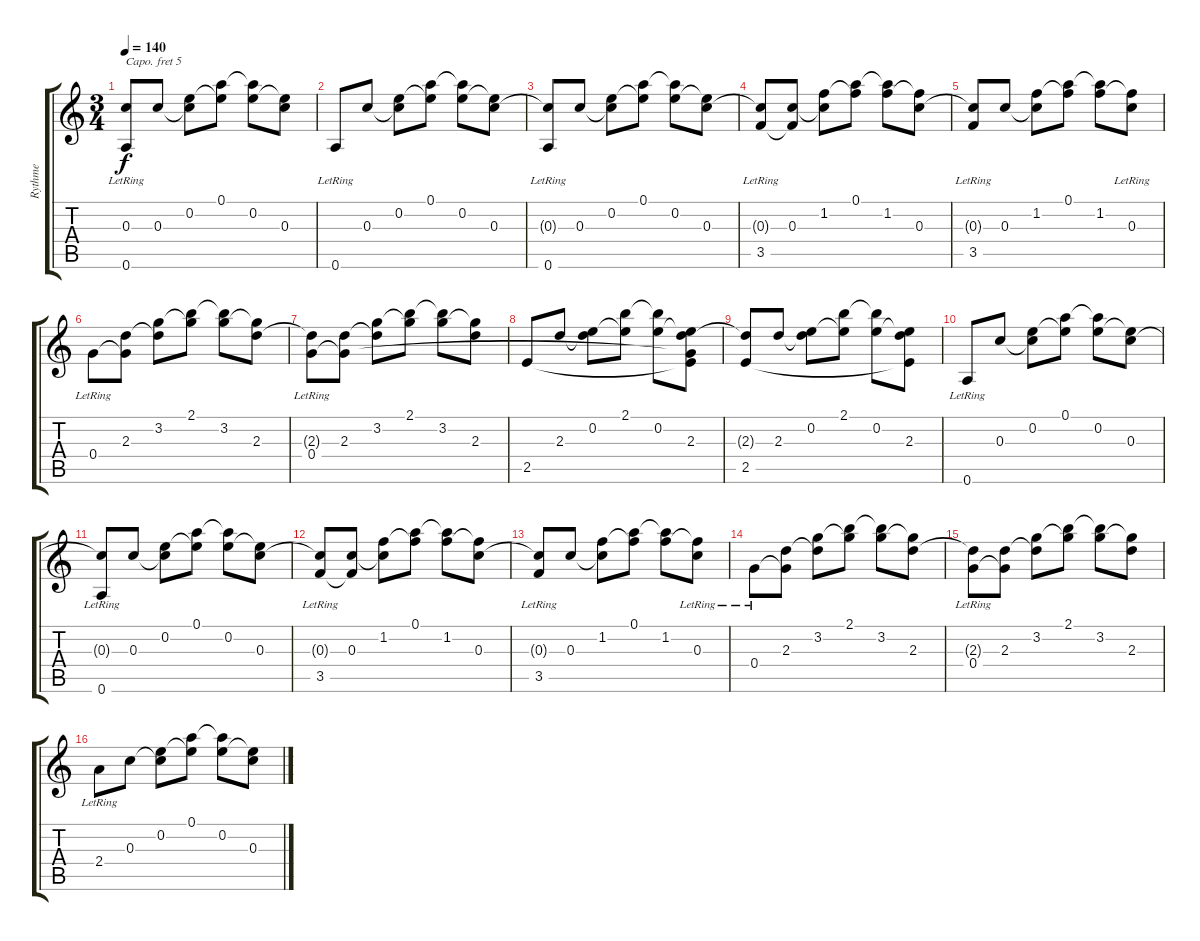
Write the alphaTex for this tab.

\track ("Rythme" "Rythme") {instrument acousticguitarnylon}
\staff {score tabs}
\capo 5
\tuning (E4 B3 G3 D3 A2 E2) {hide}
\ts (3 4)
\tempo 140
\clef g2
\ks c
(0.3{t} 0.6{lr}).8{dy f} 0.3.8 (0.2 0.3{t}).8 (0.1 0.2{t}).8 (0.1{t} 0.2).8 (0.2{t} 0.3).8 |
0.6{lr}.8 0.3.8 (0.2 0.3{t}).8 (0.1 0.2{t}).8 (0.1{t} 0.2).8 (0.2{t} 0.3).8 |
(0.3{t} 0.6{lr}).8 0.3.8 (0.2 0.3{t}).8 (0.1 0.2{t}).8 (0.1{t} 0.2).8 (0.2{t} 0.3).8 |
(0.3{t} 3.5{lr}).8 (0.3 3.5{t}).8 (1.2 0.3{t}).8 (0.1 1.2{t}).8 (0.1{t} 1.2).8 (1.2{t} 0.3).8 |
(0.3{t} 3.5{lr}).8 0.3.8 (1.2 0.3{t}).8 (0.1 1.2{t}).8 (0.1{t} 1.2).8 (1.2{t} 0.3{lr}).8 |
0.4{lr}.8 (2.3 0.4{t}).8 (3.2 2.3{t}).8 (2.1 3.2{t}).8 (2.1{t} 3.2).8 (3.2{t} 2.3).8 |
(2.3{t} 0.4{lr}).8 (2.3 0.4{t}).8 (3.2 2.3{t}).8 (2.1 3.2{t}).8 (2.1{t} 3.2).8 (3.2{t} 2.3).8 |
2.5.8 2.3.8 (0.2 2.3{t}).8 (2.1 0.2{t}).8 (2.1{t} 0.2).8 (0.2{t} 2.3 0.4{t} 2.5{t}).8 |
(2.3{t} 2.5).8 2.3.8 (0.2 2.3{t}).8 (2.1 0.2{t}).8 (2.1{t} 0.2).8 (0.2{t} 2.3 2.5{t}).8 |
0.6{lr}.8 0.3.8 (0.2 0.3{t}).8 (0.1 0.2{t}).8 (0.1{t} 0.2).8 (0.2{t} 0.3).8 |
(0.3{t} 0.6{lr}).8 0.3.8 (0.2 0.3{t}).8 (0.1 0.2{t}).8 (0.1{t} 0.2).8 (0.2{t} 0.3).8 |
(0.3{t} 3.5{lr}).8 (0.3 3.5{t}).8 (1.2 0.3{t}).8 (0.1 1.2{t}).8 (0.1{t} 1.2).8 (1.2{t} 0.3).8 |
(0.3{t} 3.5{lr}).8 0.3.8 (1.2 0.3{t}).8 (0.1 1.2{t}).8 (0.1{t} 1.2).8 (1.2{t} 0.3{lr}).8 |
0.4{lr}.8 (2.3 0.4{t}).8 (3.2 2.3{t}).8 (2.1 3.2{t}).8 (2.1{t} 3.2).8 (3.2{t} 2.3).8 |
(2.3{t} 0.4{lr}).8 (2.3 0.4{t}).8 (3.2 2.3{t}).8 (2.1 3.2{t}).8 (2.1{t} 3.2).8 (3.2{t} 2.3).8 |
2.4{lr}.8 0.3.8 (0.2 0.3{t}).8 (0.1 0.2{t}).8 (0.1{t} 0.2).8 (0.2{t} 0.3).8
